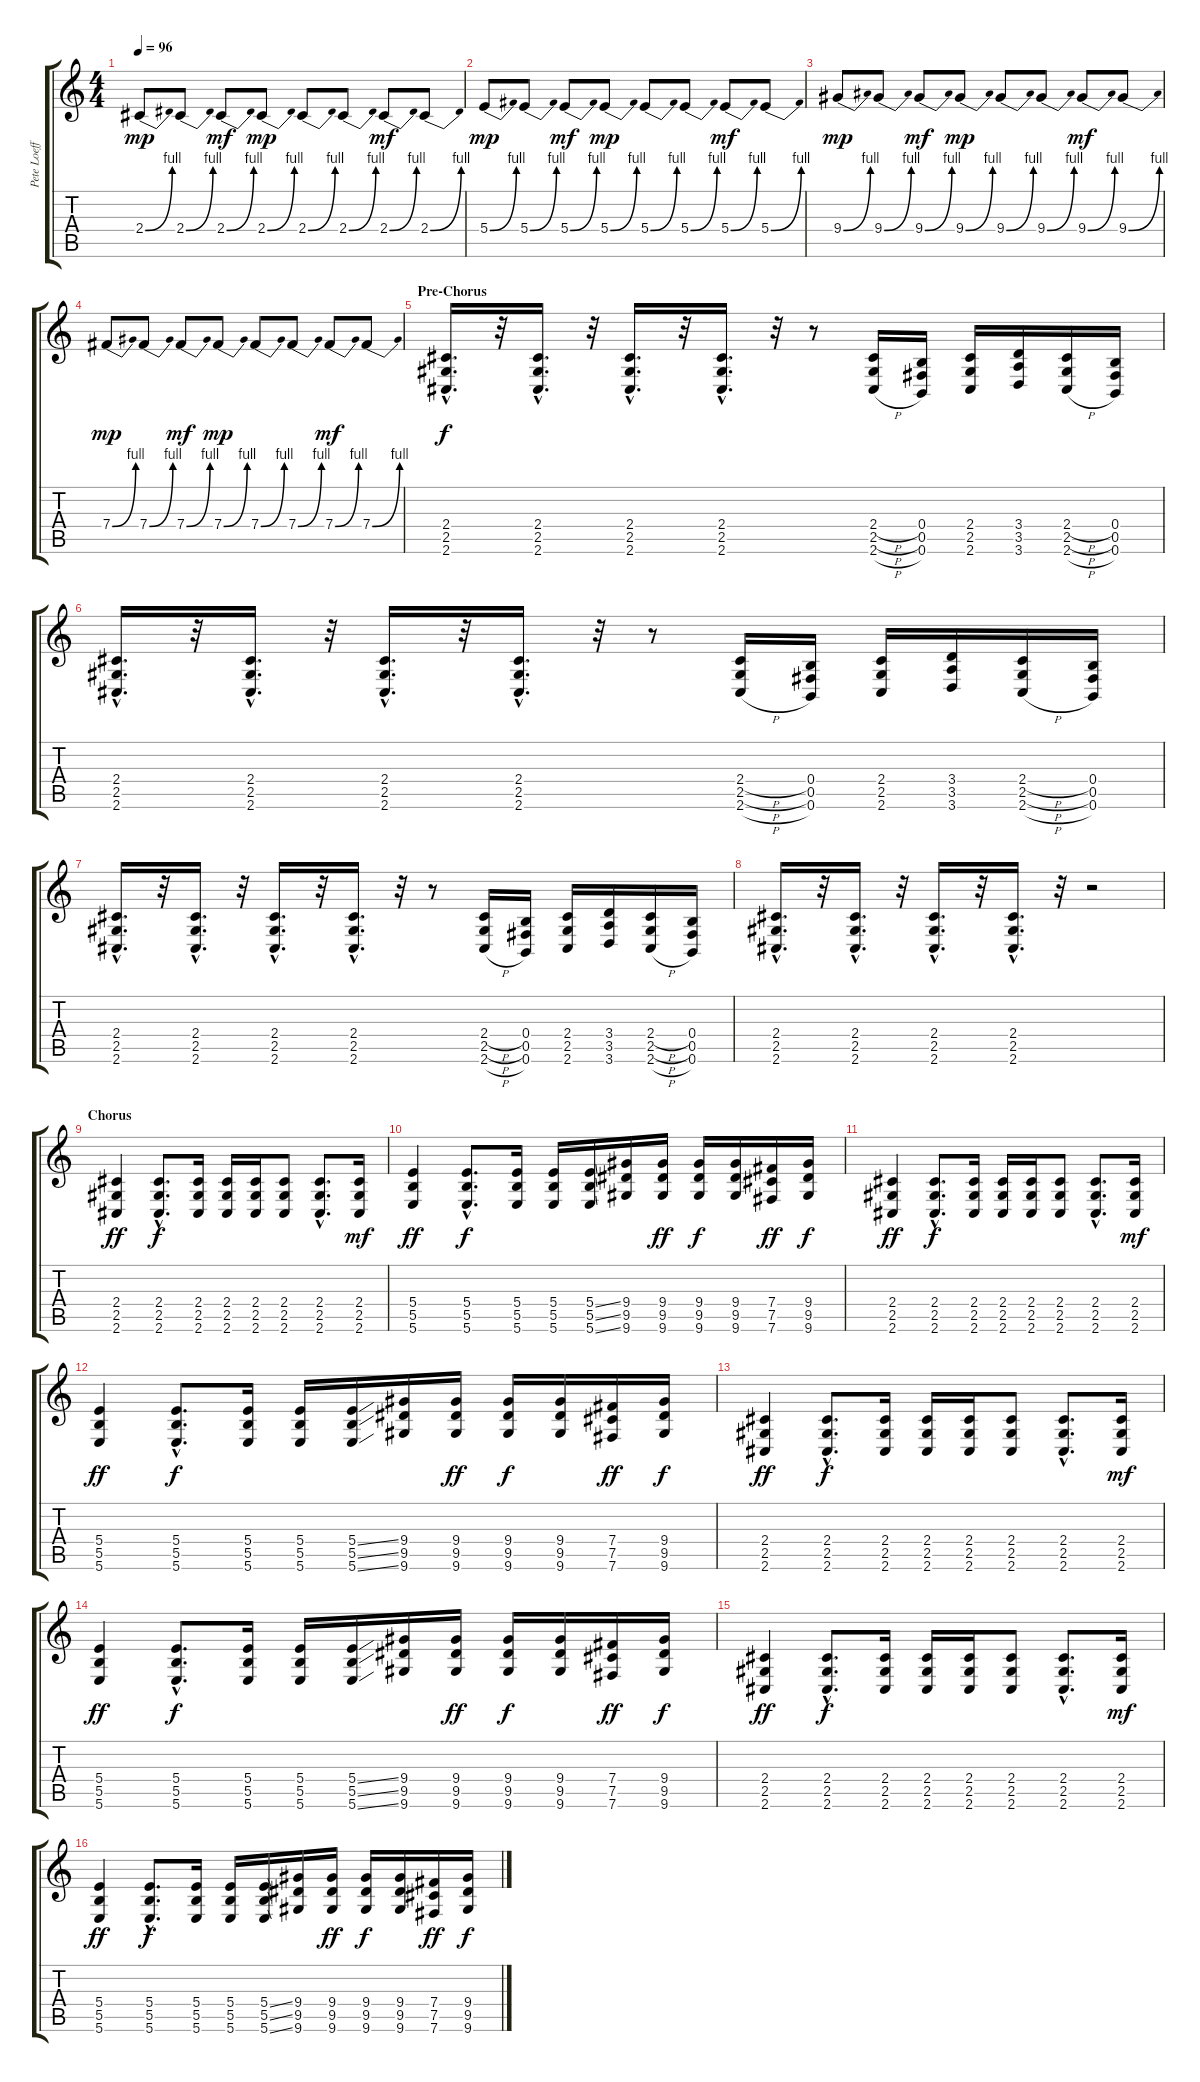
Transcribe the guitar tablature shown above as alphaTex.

\track ("Pete Loeffler - Distortion Guitar" "Pete Loeff") {instrument distortionguitar}
\staff {score tabs}
\tuning (Db4 Ab3 E3 B2 Gb2 B1) {hide}
\ts (4 4)
\tempo 96
\clef g2
\ks c
2.4{be (bend 0 0 60 4)}.8{dy mp volume 11 instrument guitarharmonics} 2.4{be (bend 0 0 60 4)}.8 2.4{be (bend 0 0 60 4)}.8{dy mf} 2.4{be (bend 0 0 60 4)}.8{dy mp} 2.4{be (bend 0 0 60 4)}.8 2.4{be (bend 0 0 60 4)}.8 2.4{be (bend 0 0 60 4)}.8{dy mf} 2.4{be (bend 0 0 60 4)}.8 |
5.4{be (bend 0 0 60 4)}.8{dy mp} 5.4{be (bend 0 0 60 4)}.8 5.4{be (bend 0 0 60 4)}.8{dy mf} 5.4{be (bend 0 0 60 4)}.8{dy mp} 5.4{be (bend 0 0 60 4)}.8 5.4{be (bend 0 0 60 4)}.8 5.4{be (bend 0 0 60 4)}.8{dy mf} 5.4{be (bend 0 0 60 4)}.8 |
9.4{be (bend 0 0 60 4)}.8{dy mp} 9.4{be (bend 0 0 60 4)}.8 9.4{be (bend 0 0 60 4)}.8{dy mf} 9.4{be (bend 0 0 60 4)}.8{dy mp} 9.4{be (bend 0 0 60 4)}.8 9.4{be (bend 0 0 60 4)}.8 9.4{be (bend 0 0 60 4)}.8{dy mf} 9.4{be (bend 0 0 60 4)}.8 |
7.4{be (bend 0 0 60 4)}.8{dy mp} 7.4{be (bend 0 0 60 4)}.8 7.4{be (bend 0 0 60 4)}.8{dy mf} 7.4{be (bend 0 0 60 4)}.8{dy mp} 7.4{be (bend 0 0 60 4)}.8 7.4{be (bend 0 0 60 4)}.8 7.4{be (bend 0 0 60 4)}.8{dy mf} 7.4{be (bend 0 0 60 4)}.8 |
\section ("" "Pre-Chorus")
(2.4{hac} 2.5{hac} 2.6{hac}).16{d dy f instrument distortionguitar} r.32 (2.4{hac} 2.5{hac} 2.6{hac}).16{d} r.32 (2.4{hac} 2.5{hac} 2.6{hac}).16{d} r.32 (2.4{hac} 2.5{hac} 2.6{hac}).16{d} r.32 r.8 (2.4{h} 2.5{h} 2.6{h}).16 (0.4 0.5 0.6).16 (2.4 2.5 2.6).16 (3.4 3.5 3.6).16 (2.4{h} 2.5{h} 2.6{h}).16 (0.4 0.5 0.6).16 |
(2.4{hac} 2.5{hac} 2.6{hac}).16{d} r.32 (2.4{hac} 2.5{hac} 2.6{hac}).16{d} r.32 (2.4{hac} 2.5{hac} 2.6{hac}).16{d} r.32 (2.4{hac} 2.5{hac} 2.6{hac}).16{d} r.32 r.8 (2.4{h} 2.5{h} 2.6{h}).16 (0.4 0.5 0.6).16 (2.4 2.5 2.6).16 (3.4 3.5 3.6).16 (2.4{h} 2.5{h} 2.6{h}).16 (0.4 0.5 0.6).16 |
(2.4{hac} 2.5{hac} 2.6{hac}).16{d} r.32 (2.4{hac} 2.5{hac} 2.6{hac}).16{d} r.32 (2.4{hac} 2.5{hac} 2.6{hac}).16{d} r.32 (2.4{hac} 2.5{hac} 2.6{hac}).16{d} r.32 r.8 (2.4{h} 2.5{h} 2.6{h}).16 (0.4 0.5 0.6).16 (2.4 2.5 2.6).16 (3.4 3.5 3.6).16 (2.4{h} 2.5{h} 2.6{h}).16 (0.4 0.5 0.6).16 |
(2.4{hac} 2.5{hac} 2.6{hac}).16{d} r.32 (2.4{hac} 2.5{hac} 2.6{hac}).16{d} r.32 (2.4{hac} 2.5{hac} 2.6{hac}).16{d} r.32 (2.4{hac} 2.5{hac} 2.6{hac}).16{d} r.32 r.2 |
\section ("" "Chorus")
(2.4 2.5 2.6).4{dy ff} (2.4{hac} 2.5{hac} 2.6{hac}).8{d dy f} (2.4 2.5 2.6).16 (2.4 2.5 2.6).16 (2.4 2.5 2.6).16 (2.4 2.5 2.6).8 (2.4{hac} 2.5{hac} 2.6{hac}).8{d} (2.4 2.5 2.6).16{dy mf} |
(5.4 5.5 5.6).4{dy ff} (5.4{hac} 5.5{hac} 5.6{hac}).8{d dy f} (5.4 5.5 5.6).16 (5.4 5.5 5.6).16 (5.4{ss} 5.5{ss} 5.6{ss}).16 (9.4 9.5 9.6).16 (9.4 9.5 9.6).16{dy ff} (9.4 9.5 9.6).16{dy f} (9.4 9.5 9.6).16 (7.4 7.5 7.6).16{dy ff} (9.4 9.5 9.6).16{dy f} |
(2.4 2.5 2.6).4{dy ff} (2.4{hac} 2.5{hac} 2.6{hac}).8{d dy f} (2.4 2.5 2.6).16 (2.4 2.5 2.6).16 (2.4 2.5 2.6).16 (2.4 2.5 2.6).8 (2.4{hac} 2.5{hac} 2.6{hac}).8{d} (2.4 2.5 2.6).16{dy mf} |
(5.4 5.5 5.6).4{dy ff} (5.4{hac} 5.5{hac} 5.6{hac}).8{d dy f} (5.4 5.5 5.6).16 (5.4 5.5 5.6).16 (5.4{ss} 5.5{ss} 5.6{ss}).16 (9.4 9.5 9.6).16 (9.4 9.5 9.6).16{dy ff} (9.4 9.5 9.6).16{dy f} (9.4 9.5 9.6).16 (7.4 7.5 7.6).16{dy ff} (9.4 9.5 9.6).16{dy f} |
(2.4 2.5 2.6).4{dy ff} (2.4{hac} 2.5{hac} 2.6{hac}).8{d dy f} (2.4 2.5 2.6).16 (2.4 2.5 2.6).16 (2.4 2.5 2.6).16 (2.4 2.5 2.6).8 (2.4{hac} 2.5{hac} 2.6{hac}).8{d} (2.4 2.5 2.6).16{dy mf} |
(5.4 5.5 5.6).4{dy ff} (5.4{hac} 5.5{hac} 5.6{hac}).8{d dy f} (5.4 5.5 5.6).16 (5.4 5.5 5.6).16 (5.4{ss} 5.5{ss} 5.6{ss}).16 (9.4 9.5 9.6).16 (9.4 9.5 9.6).16{dy ff} (9.4 9.5 9.6).16{dy f} (9.4 9.5 9.6).16 (7.4 7.5 7.6).16{dy ff} (9.4 9.5 9.6).16{dy f} |
(2.4 2.5 2.6).4{dy ff} (2.4{hac} 2.5{hac} 2.6{hac}).8{d dy f} (2.4 2.5 2.6).16 (2.4 2.5 2.6).16 (2.4 2.5 2.6).16 (2.4 2.5 2.6).8 (2.4{hac} 2.5{hac} 2.6{hac}).8{d} (2.4 2.5 2.6).16{dy mf} |
(5.4 5.5 5.6).4{dy ff} (5.4{hac} 5.5{hac} 5.6{hac}).8{d dy f} (5.4 5.5 5.6).16 (5.4 5.5 5.6).16 (5.4{ss} 5.5{ss} 5.6{ss}).16 (9.4 9.5 9.6).16 (9.4 9.5 9.6).16{dy ff} (9.4 9.5 9.6).16{dy f} (9.4 9.5 9.6).16 (7.4 7.5 7.6).16{dy ff} (9.4 9.5 9.6).16{dy f}
